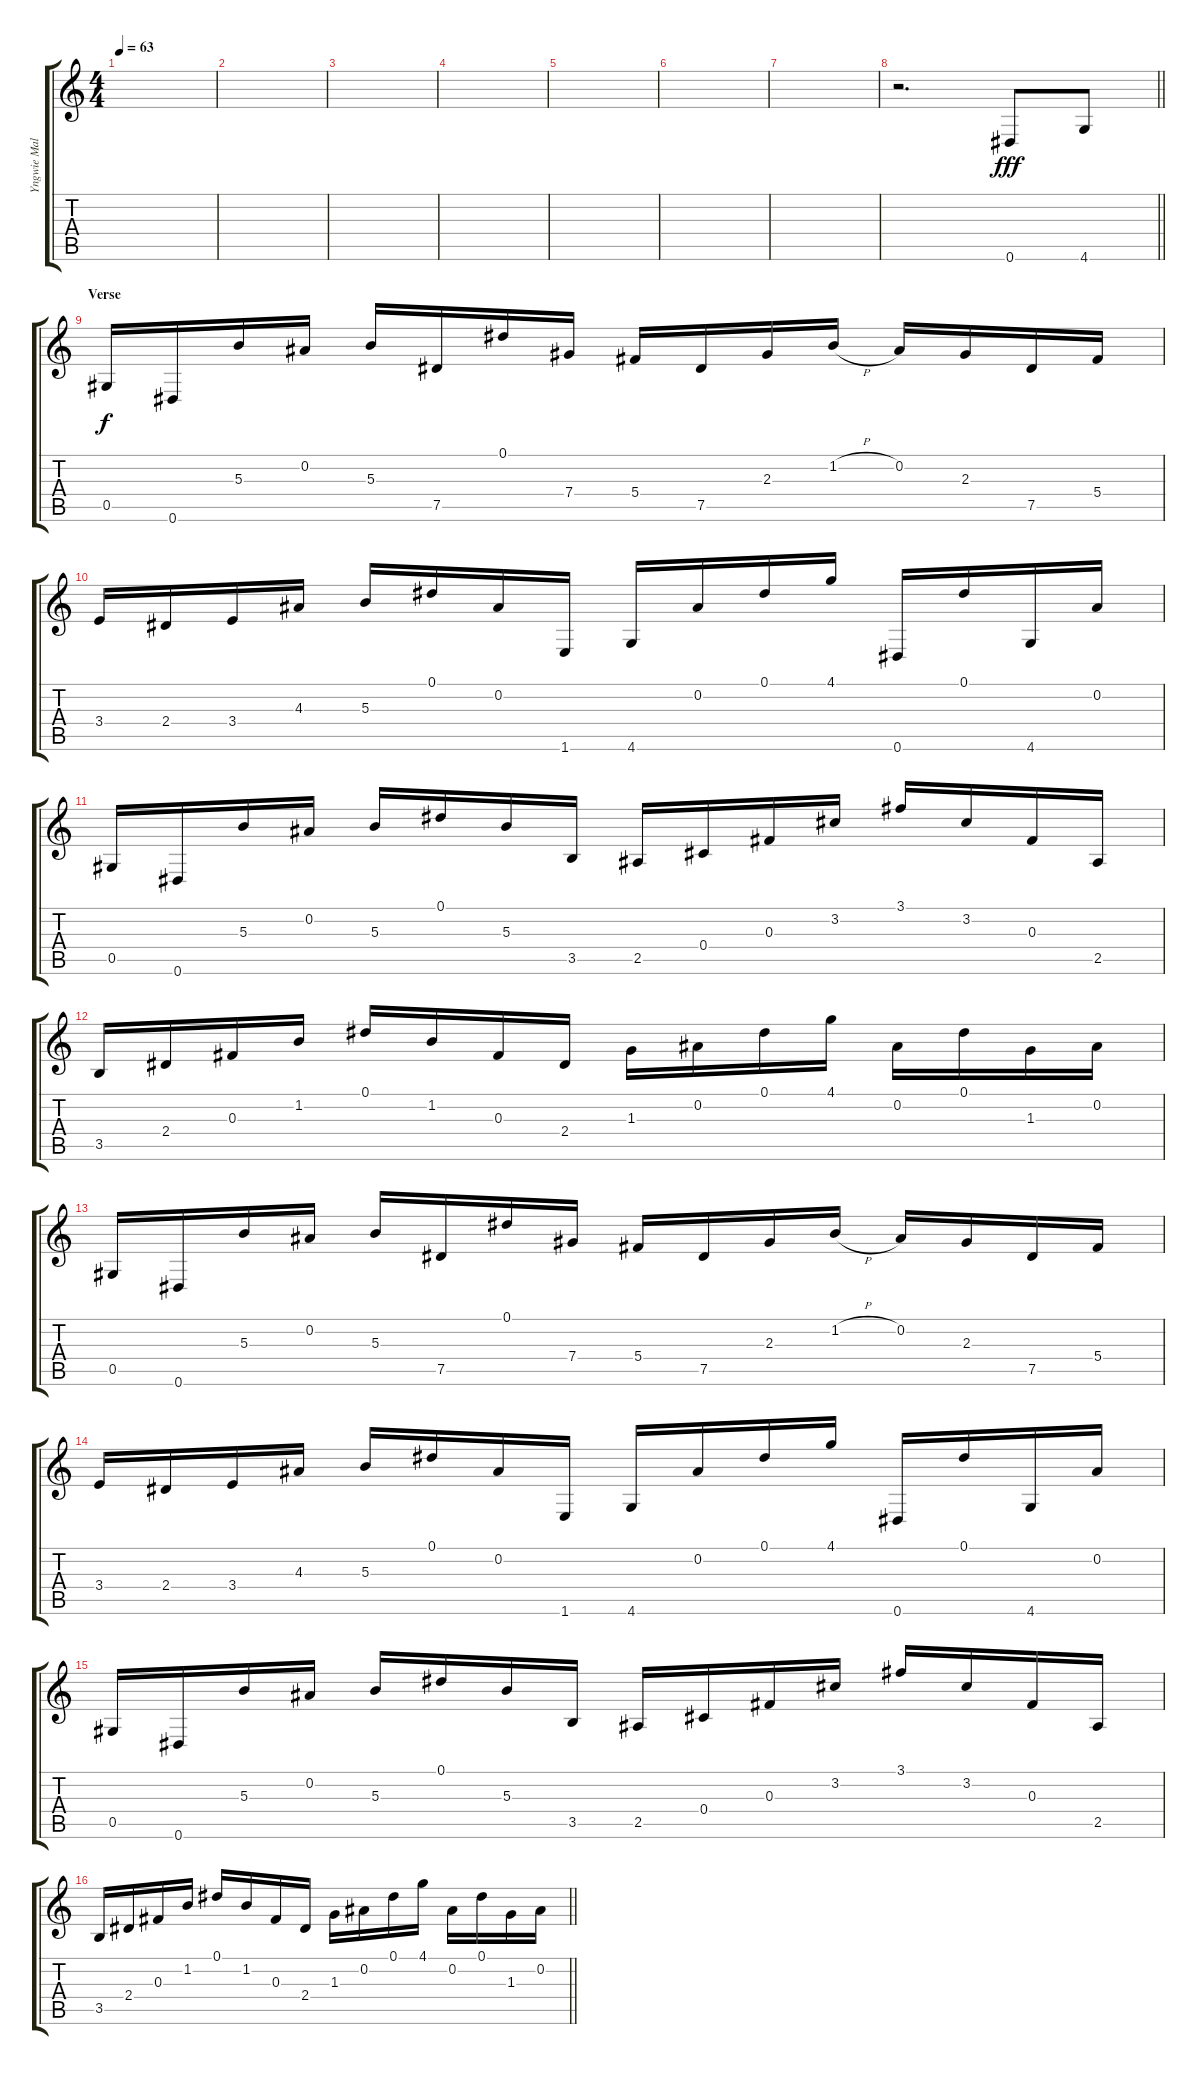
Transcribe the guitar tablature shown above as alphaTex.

\track ("Yngwie Malmsteen" "Yngwie Mal") {instrument acousticguitarsteel}
\staff {score tabs}
\tuning (Eb4 Bb3 Gb3 Db3 Ab2 Eb2) {hide}
\ts (4 4)
\tempo 63
\clef g2
\ks c
|
|
|
|
|
|
|
\barLineRight lightlight
r.2{d} 0.6.8{dy fff} 4.6.8 |
\section ("" "Verse")
0.5.16{dy f} 0.6.16 5.3.16 0.2.16 5.3.16 7.5.16 0.1.16 7.4.16 5.4.16 7.5.16 2.3.16 1.2{h}.16 0.2.16 2.3.16 7.5.16 5.4.16 |
3.4.16 2.4.16 3.4.16 4.3.16 5.3.16 0.1.16 0.2.16 1.6.16 4.6.16 0.2.16 0.1.16 4.1.16 0.6.16 0.1.16 4.6.16 0.2.16 |
0.5.16 0.6.16 5.3.16 0.2.16 5.3.16 0.1.16 5.3.16 3.5.16 2.5.16 0.4.16 0.3.16 3.2.16 3.1.16 3.2.16 0.3.16 2.5.16 |
3.5.16 2.4.16 0.3.16 1.2.16 0.1.16 1.2.16 0.3.16 2.4.16 1.3.16 0.2.16 0.1.16 4.1.16 0.2.16 0.1.16 1.3.16 0.2.16 |
0.5.16 0.6.16 5.3.16 0.2.16 5.3.16 7.5.16 0.1.16 7.4.16 5.4.16 7.5.16 2.3.16 1.2{h}.16 0.2.16 2.3.16 7.5.16 5.4.16 |
3.4.16 2.4.16 3.4.16 4.3.16 5.3.16 0.1.16 0.2.16 1.6.16 4.6.16 0.2.16 0.1.16 4.1.16 0.6.16 0.1.16 4.6.16 0.2.16 |
0.5.16 0.6.16 5.3.16 0.2.16 5.3.16 0.1.16 5.3.16 3.5.16 2.5.16 0.4.16 0.3.16 3.2.16 3.1.16 3.2.16 0.3.16 2.5.16 |
\barLineRight lightlight
3.5.16 2.4.16 0.3.16 1.2.16 0.1.16 1.2.16 0.3.16 2.4.16 1.3.16 0.2.16 0.1.16 4.1.16 0.2.16 0.1.16 1.3.16 0.2.16
